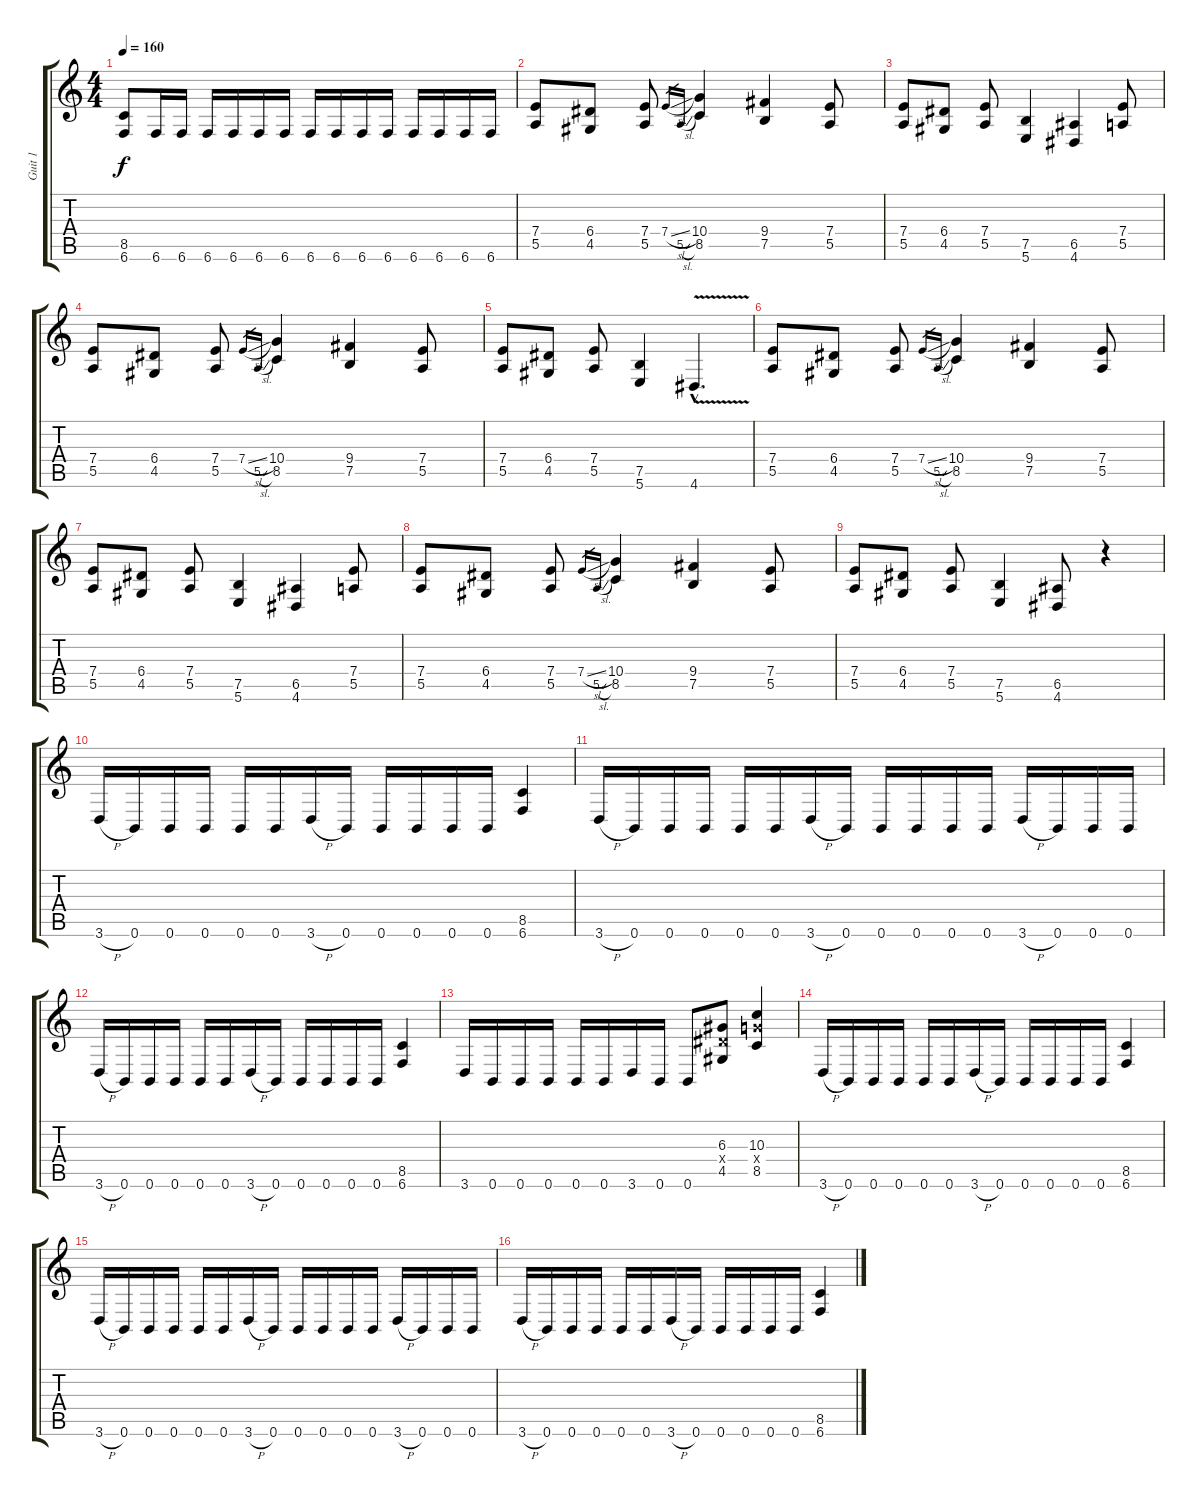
\track ("Guit 1" "Guit 1") {instrument distortionguitar}
\staff {score tabs}
\tuning (B3 Gb3 D3 A2 E2 B1) {hide}
\ts (4 4)
\tempo 160
\clef g2
\ks c
(8.5 6.6).8{dy f} 6.6.16 6.6.16 6.6.16 6.6.16 6.6.16 6.6.16 6.6.16 6.6.16 6.6.16 6.6.16 6.6.16 6.6.16 6.6.16 6.6.16 |
(7.4 5.5).8 (6.4 4.5).8 (7.4 5.5).8 7.4{sl}.16{gr} 5.5{sl}.16{gr} (10.4 8.5).4 (9.4 7.5).4 (7.4 5.5).8 |
(7.4 5.5).8 (6.4 4.5).8 (7.4 5.5).8 (7.5 5.6).4 (6.5 4.6).4 (7.4 5.5).8 |
(7.4 5.5).8 (6.4 4.5).8 (7.4 5.5).8 7.4{sl}.16{gr} 5.5{sl}.16{gr} (10.4 8.5).4 (9.4 7.5).4 (7.4 5.5).8 |
(7.4 5.5).8 (6.4 4.5).8 (7.4 5.5).8 (7.5 5.6).4 4.6{v hac}.4{d} |
(7.4 5.5).8 (6.4 4.5).8 (7.4 5.5).8 7.4{sl}.16{gr} 5.5{sl}.16{gr} (10.4 8.5).4 (9.4 7.5).4 (7.4 5.5).8 |
(7.4 5.5).8 (6.4 4.5).8 (7.4 5.5).8 (7.5 5.6).4 (6.5 4.6).4 (7.4 5.5).8 |
(7.4 5.5).8 (6.4 4.5).8 (7.4 5.5).8 7.4{sl}.16{gr} 5.5{sl}.16{gr} (10.4 8.5).4 (9.4 7.5).4 (7.4 5.5).8 |
(7.4 5.5).8 (6.4 4.5).8 (7.4 5.5).8 (7.5 5.6).4 (6.5 4.6).8 r.4 |
3.6{h}.16 0.6.16 0.6.16 0.6.16 0.6.16 0.6.16 3.6{h}.16 0.6.16 0.6.16 0.6.16 0.6.16 0.6.16 (8.5 6.6).4 |
3.6{h}.16 0.6.16 0.6.16 0.6.16 0.6.16 0.6.16 3.6{h}.16 0.6.16 0.6.16 0.6.16 0.6.16 0.6.16 3.6{h}.16 0.6.16 0.6.16 0.6.16 |
3.6{h}.16 0.6.16 0.6.16 0.6.16 0.6.16 0.6.16 3.6{h}.16 0.6.16 0.6.16 0.6.16 0.6.16 0.6.16 (8.5 6.6).4 |
3.6.16 0.6.16 0.6.16 0.6.16 0.6.16 0.6.16 3.6.16 0.6.16 0.6.8 (6.3 6.4{x} 4.5).8 (10.3 10.4{x} 8.5).4 |
3.6{h}.16 0.6.16 0.6.16 0.6.16 0.6.16 0.6.16 3.6{h}.16 0.6.16 0.6.16 0.6.16 0.6.16 0.6.16 (8.5 6.6).4 |
3.6{h}.16 0.6.16 0.6.16 0.6.16 0.6.16 0.6.16 3.6{h}.16 0.6.16 0.6.16 0.6.16 0.6.16 0.6.16 3.6{h}.16 0.6.16 0.6.16 0.6.16 |
3.6{h}.16 0.6.16 0.6.16 0.6.16 0.6.16 0.6.16 3.6{h}.16 0.6.16 0.6.16 0.6.16 0.6.16 0.6.16 (8.5 6.6).4
